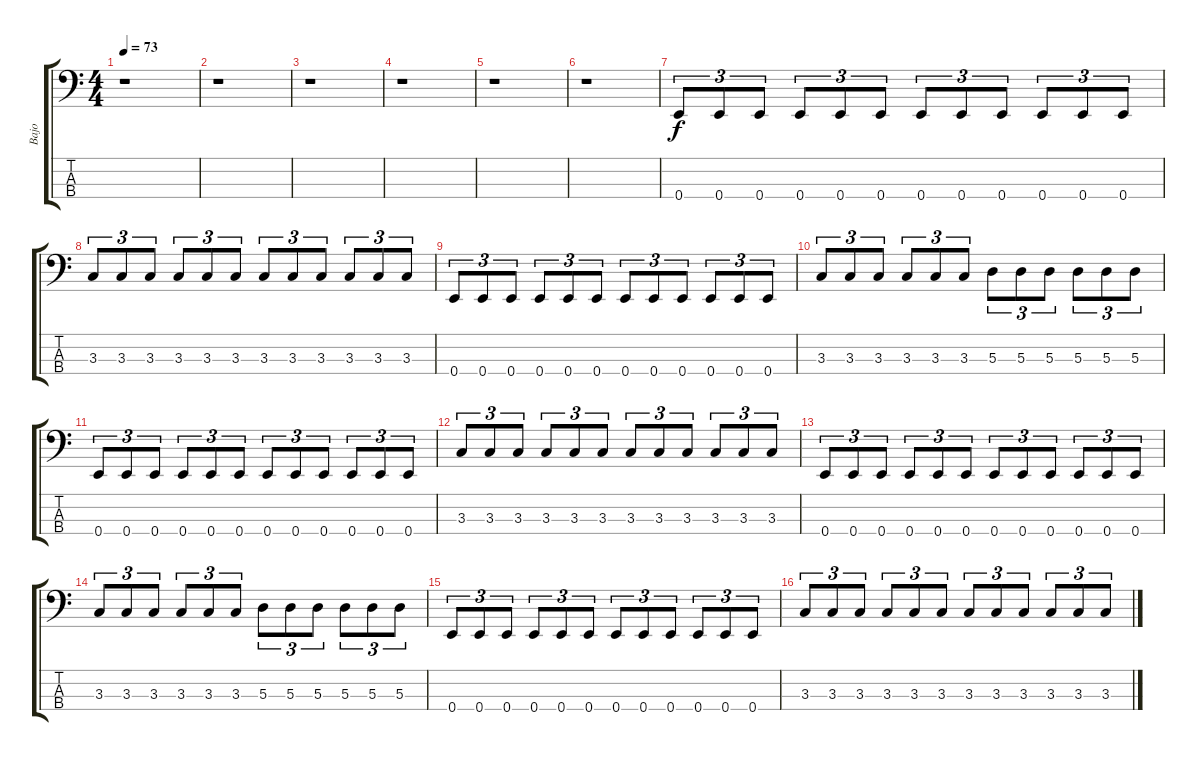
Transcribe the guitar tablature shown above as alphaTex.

\track ("Bajo" "Bajo") {instrument electricbasspick}
\staff {score tabs}
\tuning (G2 D2 A1 E1) {hide}
\ts (4 4)
\tempo 73
\clef f4
\ks c
r.1{dy f} |
r.1 |
r.1 |
r.1 |
r.1 |
r.1 |
0.4.8{tu (3 2) volume 16} 0.4.8{tu (3 2)} 0.4.8{tu (3 2)} 0.4.8{tu (3 2)} 0.4.8{tu (3 2)} 0.4.8{tu (3 2)} 0.4.8{tu (3 2)} 0.4.8{tu (3 2)} 0.4.8{tu (3 2)} 0.4.8{tu (3 2)} 0.4.8{tu (3 2)} 0.4.8{tu (3 2)} |
3.3.8{tu (3 2)} 3.3.8{tu (3 2)} 3.3.8{tu (3 2)} 3.3.8{tu (3 2)} 3.3.8{tu (3 2)} 3.3.8{tu (3 2)} 3.3.8{tu (3 2)} 3.3.8{tu (3 2)} 3.3.8{tu (3 2)} 3.3.8{tu (3 2)} 3.3.8{tu (3 2)} 3.3.8{tu (3 2)} |
0.4.8{tu (3 2)} 0.4.8{tu (3 2)} 0.4.8{tu (3 2)} 0.4.8{tu (3 2)} 0.4.8{tu (3 2)} 0.4.8{tu (3 2)} 0.4.8{tu (3 2)} 0.4.8{tu (3 2)} 0.4.8{tu (3 2)} 0.4.8{tu (3 2)} 0.4.8{tu (3 2)} 0.4.8{tu (3 2)} |
3.3.8{tu (3 2)} 3.3.8{tu (3 2)} 3.3.8{tu (3 2)} 3.3.8{tu (3 2)} 3.3.8{tu (3 2)} 3.3.8{tu (3 2)} 5.3.8{tu (3 2)} 5.3.8{tu (3 2)} 5.3.8{tu (3 2)} 5.3.8{tu (3 2)} 5.3.8{tu (3 2)} 5.3.8{tu (3 2)} |
0.4.8{tu (3 2)} 0.4.8{tu (3 2)} 0.4.8{tu (3 2)} 0.4.8{tu (3 2)} 0.4.8{tu (3 2)} 0.4.8{tu (3 2)} 0.4.8{tu (3 2)} 0.4.8{tu (3 2)} 0.4.8{tu (3 2)} 0.4.8{tu (3 2)} 0.4.8{tu (3 2)} 0.4.8{tu (3 2)} |
3.3.8{tu (3 2)} 3.3.8{tu (3 2)} 3.3.8{tu (3 2)} 3.3.8{tu (3 2)} 3.3.8{tu (3 2)} 3.3.8{tu (3 2)} 3.3.8{tu (3 2)} 3.3.8{tu (3 2)} 3.3.8{tu (3 2)} 3.3.8{tu (3 2)} 3.3.8{tu (3 2)} 3.3.8{tu (3 2)} |
0.4.8{tu (3 2)} 0.4.8{tu (3 2)} 0.4.8{tu (3 2)} 0.4.8{tu (3 2)} 0.4.8{tu (3 2)} 0.4.8{tu (3 2)} 0.4.8{tu (3 2)} 0.4.8{tu (3 2)} 0.4.8{tu (3 2)} 0.4.8{tu (3 2)} 0.4.8{tu (3 2)} 0.4.8{tu (3 2)} |
3.3.8{tu (3 2)} 3.3.8{tu (3 2)} 3.3.8{tu (3 2)} 3.3.8{tu (3 2)} 3.3.8{tu (3 2)} 3.3.8{tu (3 2)} 5.3.8{tu (3 2)} 5.3.8{tu (3 2)} 5.3.8{tu (3 2)} 5.3.8{tu (3 2)} 5.3.8{tu (3 2)} 5.3.8{tu (3 2)} |
0.4.8{tu (3 2)} 0.4.8{tu (3 2)} 0.4.8{tu (3 2)} 0.4.8{tu (3 2)} 0.4.8{tu (3 2)} 0.4.8{tu (3 2)} 0.4.8{tu (3 2)} 0.4.8{tu (3 2)} 0.4.8{tu (3 2)} 0.4.8{tu (3 2)} 0.4.8{tu (3 2)} 0.4.8{tu (3 2)} |
3.3.8{tu (3 2)} 3.3.8{tu (3 2)} 3.3.8{tu (3 2)} 3.3.8{tu (3 2)} 3.3.8{tu (3 2)} 3.3.8{tu (3 2)} 3.3.8{tu (3 2)} 3.3.8{tu (3 2)} 3.3.8{tu (3 2)} 3.3.8{tu (3 2)} 3.3.8{tu (3 2)} 3.3.8{tu (3 2)}
